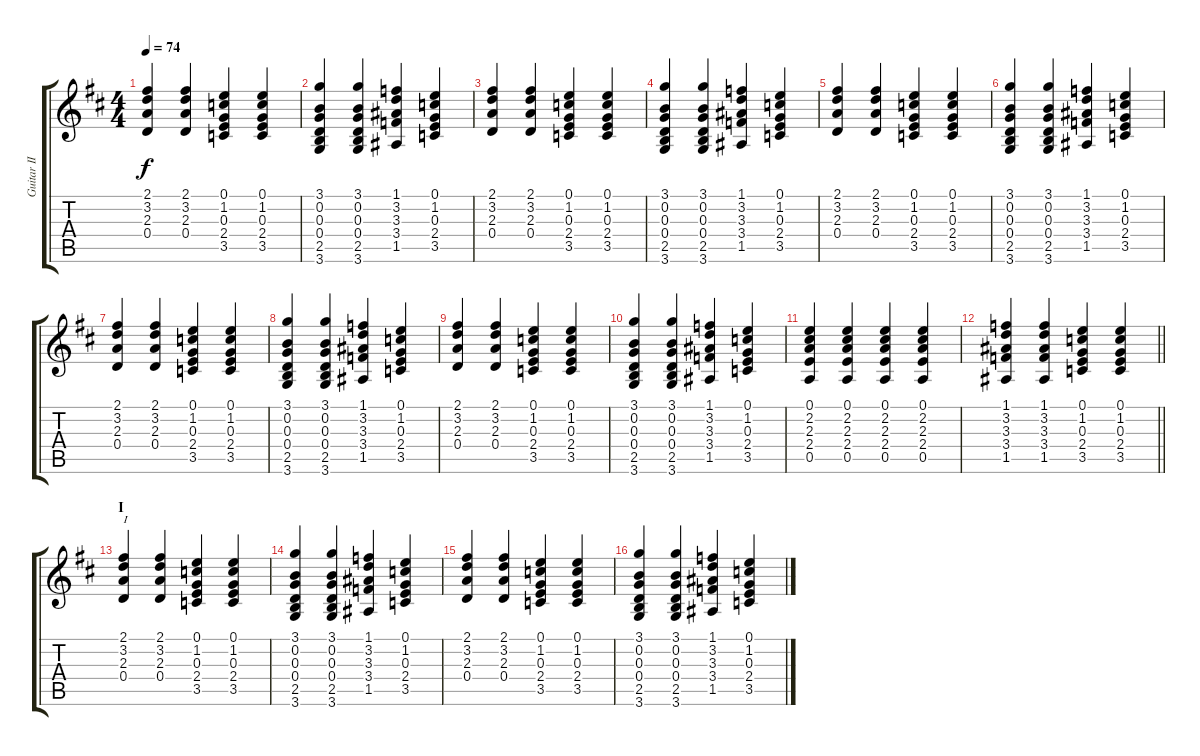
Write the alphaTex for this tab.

\track ("Guitar II" "Guitar II") {instrument electricguitarclean}
\staff {score tabs}
\tuning (E4 B3 G3 D3 A2 E2) {hide}
\ts (4 4)
\tempo 74
\clef g2
\ks d
(2.1 3.2 2.3 0.4).4{dy f} (2.1 3.2 2.3 0.4).4 (0.1 1.2 0.3 2.4 3.5).4 (0.1 1.2 0.3 2.4 3.5).4 |
(3.1 0.2 0.3 0.4 2.5 3.6).4 (3.1 0.2 0.3 0.4 2.5 3.6).4 (1.1 3.2 3.3 3.4 1.5).4 (0.1 1.2 0.3 2.4 3.5).4 |
(2.1 3.2 2.3 0.4).4 (2.1 3.2 2.3 0.4).4 (0.1 1.2 0.3 2.4 3.5).4 (0.1 1.2 0.3 2.4 3.5).4 |
(3.1 0.2 0.3 0.4 2.5 3.6).4 (3.1 0.2 0.3 0.4 2.5 3.6).4 (1.1 3.2 3.3 3.4 1.5).4 (0.1 1.2 0.3 2.4 3.5).4 |
(2.1 3.2 2.3 0.4).4 (2.1 3.2 2.3 0.4).4 (0.1 1.2 0.3 2.4 3.5).4 (0.1 1.2 0.3 2.4 3.5).4 |
(3.1 0.2 0.3 0.4 2.5 3.6).4 (3.1 0.2 0.3 0.4 2.5 3.6).4 (1.1 3.2 3.3 3.4 1.5).4 (0.1 1.2 0.3 2.4 3.5).4 |
(2.1 3.2 2.3 0.4).4 (2.1 3.2 2.3 0.4).4 (0.1 1.2 0.3 2.4 3.5).4 (0.1 1.2 0.3 2.4 3.5).4 |
(3.1 0.2 0.3 0.4 2.5 3.6).4 (3.1 0.2 0.3 0.4 2.5 3.6).4 (1.1 3.2 3.3 3.4 1.5).4 (0.1 1.2 0.3 2.4 3.5).4 |
(2.1 3.2 2.3 0.4).4 (2.1 3.2 2.3 0.4).4 (0.1 1.2 0.3 2.4 3.5).4 (0.1 1.2 0.3 2.4 3.5).4 |
(3.1 0.2 0.3 0.4 2.5 3.6).4 (3.1 0.2 0.3 0.4 2.5 3.6).4 (1.1 3.2 3.3 3.4 1.5).4 (0.1 1.2 0.3 2.4 3.5).4 |
(0.1 2.2 2.3 2.4 0.5).4 (0.1 2.2 2.3 2.4 0.5).4 (0.1 2.2 2.3 2.4 0.5).4 (0.1 2.2 2.3 2.4 0.5).4 |
\barLineRight lightlight
(1.1 3.2 3.3 3.4 1.5).4 (1.1 3.2 3.3 3.4 1.5).4 (0.1 1.2 0.3 2.4 3.5).4 (0.1 1.2 0.3 2.4 3.5).4 |
\section ("" "I")
(2.1 3.2 2.3 0.4).4{txt "I"} (2.1 3.2 2.3 0.4).4 (0.1 1.2 0.3 2.4 3.5).4 (0.1 1.2 0.3 2.4 3.5).4 |
(3.1 0.2 0.3 0.4 2.5 3.6).4 (3.1 0.2 0.3 0.4 2.5 3.6).4 (1.1 3.2 3.3 3.4 1.5).4 (0.1 1.2 0.3 2.4 3.5).4 |
(2.1 3.2 2.3 0.4).4 (2.1 3.2 2.3 0.4).4 (0.1 1.2 0.3 2.4 3.5).4 (0.1 1.2 0.3 2.4 3.5).4 |
(3.1 0.2 0.3 0.4 2.5 3.6).4 (3.1 0.2 0.3 0.4 2.5 3.6).4 (1.1 3.2 3.3 3.4 1.5).4 (0.1 1.2 0.3 2.4 3.5).4
